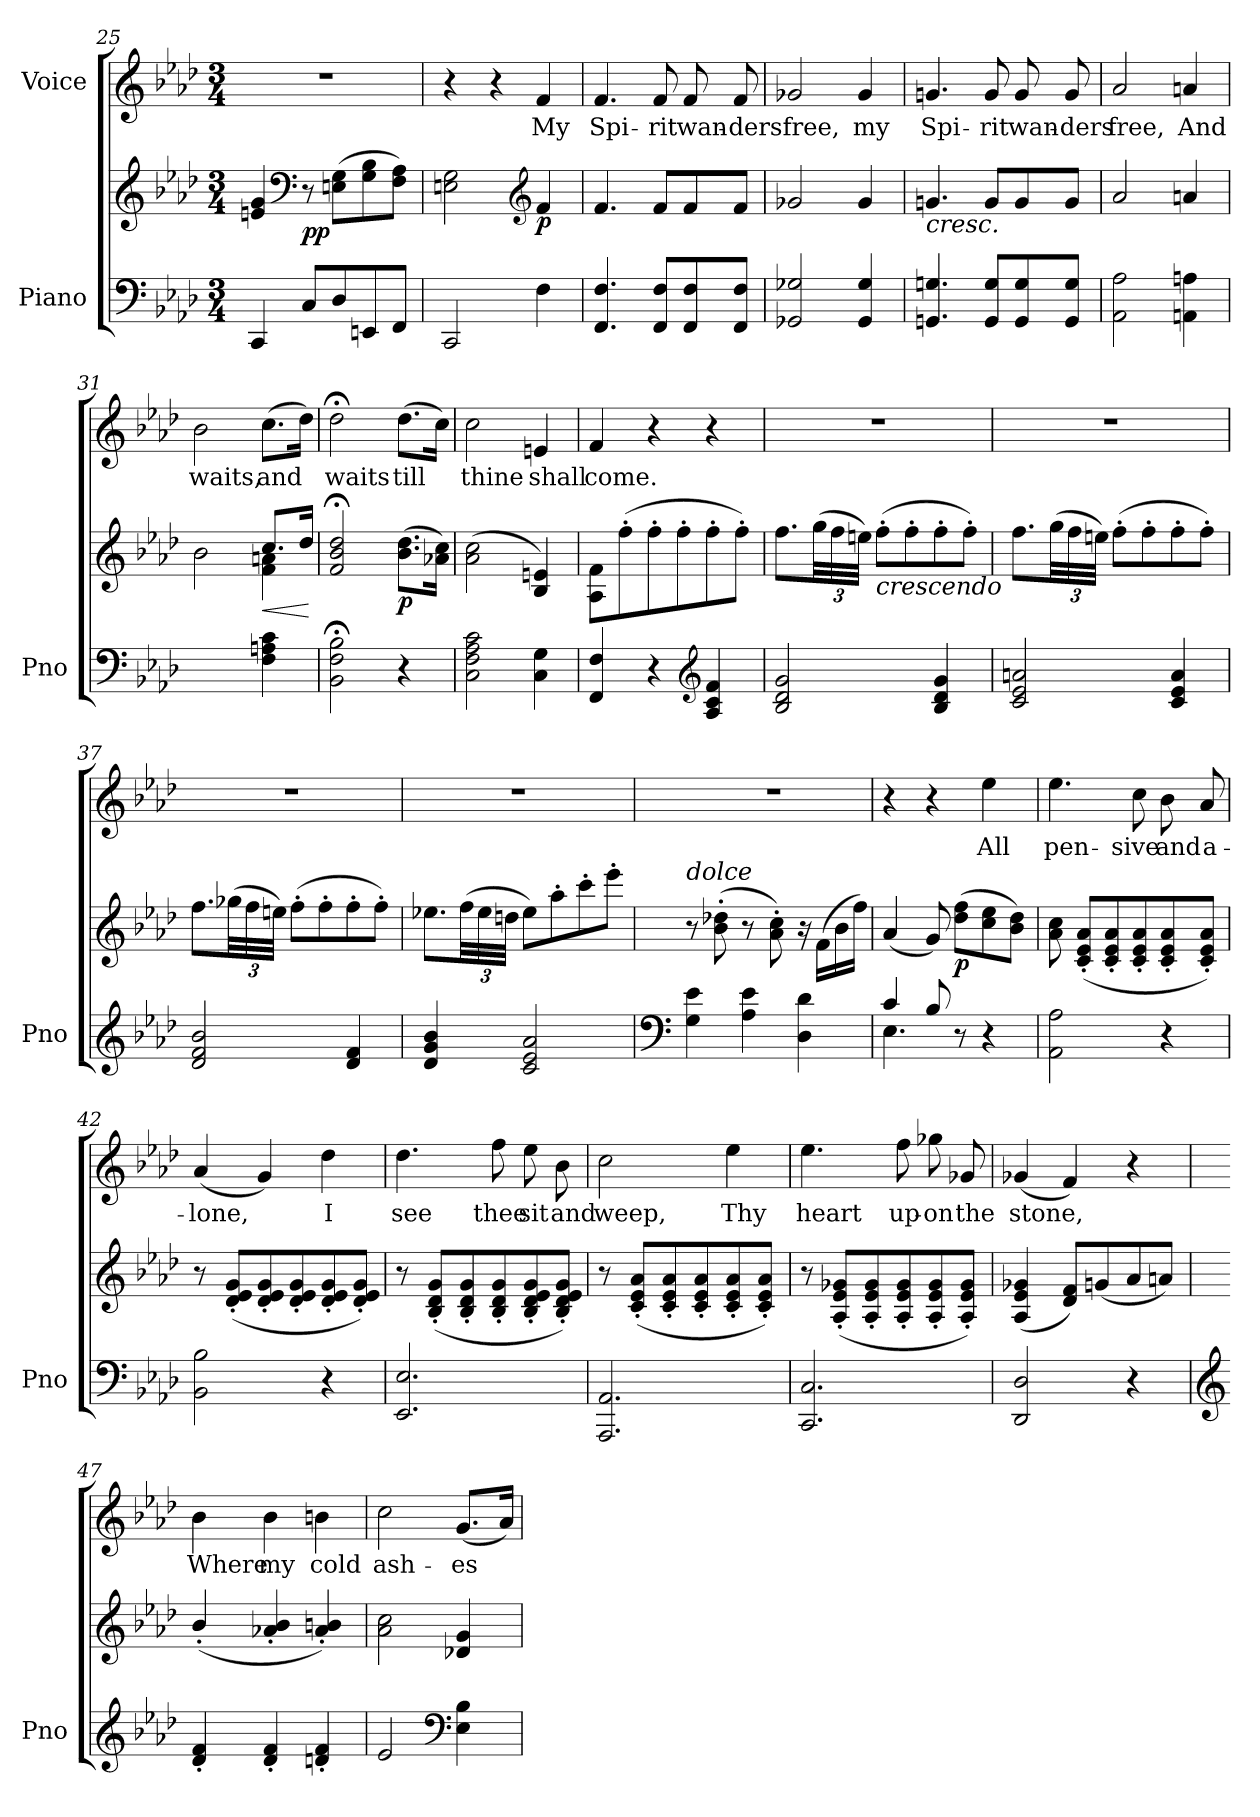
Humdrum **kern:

**kern	**kern	**dynam	**kern	**text
*part2	*part2	*part2	*part1	*part1
*staff3	*staff2	*staff2/3	*staff1	*staff1
*I"Piano	*	*	*I"Voice	*
*I'Pno	*	*	*	*
*clefF4	*clefG2	*	*clefG2	*
*k[b-e-a-d-]	*k[b-e-a-d-]	*	*k[b-e-a-d-]	*
*M3/4	*M3/4	*	*M3/4	*
=25	=25	=25	=25	=25
4CC/	4en/ 4g/	.	2.r	.
*	*clefF4	*	*	*
!	!	!LO:DY:b	!	!
8C/L	8r	pp	.	.
8D-/	(8En\ 8G\L	.	.	.
8EEn/	8G\ 8B-\	.	.	.
8FF/J	8F\ 8A-\J)	.	.	.
=26	=26	=26	=26	=26
2CC/	2En\ 2G\	.	4r	.
.	.	.	4r	.
*	*clefG2	*	*	*
!	!	!LO:DY:b	!	!
4F\	4f/	p	4f/	My
=27	=27	=27	=27	=27
4.FF/ 4.F/	4.f/	.	4.f/	Spi-
8FF/ 8F/L	8f/L	.	8f/	-rit
8FF/ 8F/	8f/	.	8f/	wan-
8FF/ 8F/J	8f/J	.	8f/	-ders
=28	=28	=28	=28	=28
2GG-X/ 2G-X/	2g-X/	.	2g-X/	free,
4GG-/ 4G-/	4g-/	.	4g-/	my
=29	=29	=29	=29	=29
!	!LO:TX:b:i:t=cresc.	!	!	!
4.GGn/ 4.Gn/	4.gn/	.	4.gn/	Spi-
8GG/ 8G/L	8g/L	.	8g/	-rit
8GG/ 8G/	8g/	.	8g/	wan-
8GG/ 8G/J	8g/J	.	8g/	-ders
=30	=30	=30	=30	=30
2AA-\ 2A-\	2a-/	.	2a-/	free,
4AAn\ 4An\	4an/	.	4an/	And
=31	=31	=31	=31	=31
*	*^	*	*	*
*	*	*^	*	*	*
2ryy	2ryy	2ryy	2b-\	.	2b-\	waits,
!	!	!	!	!LO:HP:b	!	!
4F\ 4An\ 4c\	8.cc/L	4f\ 4an\	4ryy	<	(8.cc\L	and
.	16dd-/Jk	.	.	.	16dd-\Jk)	.
*	*v	*v	*v	*	*	*
.	.	[	.	.
=32	=32	=32	=32	=32
2BB-\;< 2F\;< 2B-\;<	2f/;< 2b-/;< 2dd-/;<	.	2dd-;<\	waits
!	!	!LO:DY:b	!	!
4r	(8.b-\ 8.dd-\L	p	(8.dd-\L	till
.	16a-X\ 16cc\Jk)	.	16cc\Jk)	.
=33	=33	=33	=33	=33
2C\ 2F\ 2A-\ 2c\	(2a-\ 2cc\	.	2cc\	thine
4C\ 4G\	4B-/ 4en/)	.	4en/	shall
=34	=34	=34	=34	=34
4FF/ 4F/	8A-\ 8f\L	.	4f/	come.
.	(8ff'\	.	.	.
4r	8ff'\	.	4r	.
.	8ff'\	.	.	.
*clefG2	*	*	*	*
4A-/ 4c/ 4f/	8ff'\	.	4r	.
.	8ff'\J)	.	.	.
=35	=35	=35	=35	=35
2B-/ 2d-/ 2g/	8.ff\L	.	2.r	.
*	*Xbrackettup	*	*	*
.	(48gg\LL	.	.	.
.	48ff\	.	.	.
.	48een\JJJ)	.	.	.
!	!LO:TX:b:i:t=crescendo	!	!	!
.	(8ff'\L	.	.	.
.	8ff'\	.	.	.
4B-/ 4d-/ 4g/	8ff'\	.	.	.
.	8ff'\J)	.	.	.
=36	=36	=36	=36	=36
2c/ 2e-/ 2an/	8.ff\L	.	2.r	.
.	(48gg\LL	.	.	.
.	48ff\	.	.	.
.	48een\JJJ)	.	.	.
.	(8ff'\L	.	.	.
.	8ff'\	.	.	.
4c/ 4e-/ 4a/	8ff'\	.	.	.
.	8ff'\J)	.	.	.
=37	=37	=37	=37	=37
2d-/ 2f/ 2b-/	8.ff\L	.	2.r	.
.	(48gg-X\LL	.	.	.
.	48ff\	.	.	.
.	48een\JJJ)	.	.	.
.	(8ff'\L	.	.	.
.	8ff'\	.	.	.
4d-/ 4f/	8ff'\	.	.	.
.	8ff'\J)	.	.	.
=38	=38	=38	=38	=38
4d-/ 4g/ 4b-/	8.ee-X\L	.	2.r	.
.	(48ff\LL	.	.	.
.	48ee-\	.	.	.
.	48ddn\JJJ	.	.	.
2c/ 2e-/ 2a-/	8ee-\L)	.	.	.
.	8aa-'\	.	.	.
.	8ccc'\	.	.	.
.	8eee-'\J	.	.	.
=39	=39	=39	=39	=39
*clefF4	*	*	*	*
!	!LO:TX:i:t=dolce	!	!	!
4G\ 4e-\	8r	.	2.r	.
.	(8b-\' 8dd-X\'	.	.	.
4A-\ 4e-\	8r	.	.	.
.	8a-\' 8cc\')	.	.	.
4D-\ 4d-\	16r	.	.	.
.	(16f\LL	.	.	.
.	16b-\	.	.	.
.	16ff\JJ)	.	.	.
=40	=40	=40	=40	=40
*^	*	*	*	*
4c/	4.E-\	(4a-/	.	4r	.
8B-/	.	8g/)	.	4r	.
!	!	!	!LO:DY:b	!	!
8r	8ryy	(8dd-\ 8ff\L	p	.	.
4r	4ryy	8cc\ 8ee-\	.	4ee-\	All
.	.	8b-\ 8dd-\J)	.	.	.
*v	*v	*	*	*	*
=41	=41	=41	=41	=41
2AA-\ 2A-\	8a-\ 8cc\	.	4.ee-\	pen-
.	(8c/' 8e-/' 8a-/'L	.	.	.
.	8c/' 8e-/' 8a-/'	.	.	.
.	8c/' 8e-/' 8a-/'	.	8cc\	-sive
4r	8c/' 8e-/' 8a-/'	.	8b-\	and
.	8c/' 8e-/' 8a-/'J)	.	8a-/	a-
=42	=42	=42	=42	=42
2BB-\ 2B-\	8r	.	(4a-/	-lone,
.	(8d-/' 8e-/' 8g/'L	.	.	.
.	8d-/' 8e-/' 8g/'	.	4g/)	.
.	8d-/' 8e-/' 8g/'	.	.	.
4r	8d-/' 8e-/' 8g/'	.	4dd-\	I
.	8d-/' 8e-/' 8g/'J)	.	.	.
=43	=43	=43	=43	=43
2.EE-/ 2.E-/	8r	.	4.dd-\	see
.	(8B-/' 8d-/' 8g/'L	.	.	.
.	8B-/' 8d-/' 8g/'	.	.	.
.	8B-/' 8d-/' 8g/'	.	8ff\	thee
.	8B-/' 8d-/' 8e-/' 8g/'	.	8ee-\	sit
.	8B-/' 8d-/' 8e-/' 8g/'J)	.	8b-\	and
=44	=44	=44	=44	=44
2.AAA-/ 2.AA-/	8r	.	2cc\	weep,
.	(8c/' 8e-/' 8a-/'L	.	.	.
.	8c/' 8e-/' 8a-/'	.	.	.
.	8c/' 8e-/' 8a-/'	.	.	.
.	8c/' 8e-/' 8a-/'	.	4ee-\	Thy
.	8c/' 8e-/' 8a-/'J)	.	.	.
=45	=45	=45	=45	=45
2.CC/ 2.C/	8r	.	4.ee-\	heart
.	(8A-/' 8e-/' 8g-X/'L	.	.	.
.	8A-/' 8e-/' 8g-/'	.	.	.
.	8A-/' 8e-/' 8g-/'	.	8ff\	up-
.	8A-/' 8e-/' 8g-/'	.	8gg-X\	-on
.	8A-/' 8e-/' 8g-/'J)	.	8g-X/	the
=46	=46	=46	=46	=46
2DD-/ 2D-/	(4A-/ 4e-/ 4g-X/	.	(4g-X/	stone,
.	8d-/ 8f/L)	.	4f/)	.
.	(8gn/	.	.	.
4r	8a-/	.	4r	.
.	8an/J)	.	.	.
=47	=47	=47	=47	=47
*clefG2	*	*	*	*
4d-/' 4f/'	(<4b-'</	.	4b-\	Where
4d-/' 4f/'	4a-X/' 4b-/'	.	4b-\	my
4dn/' 4f/'	4a-/' 4bn/')	.	4bn\	cold
=48	=48	=48	=48	=48
2e-/	2a-\ 2cc\	.	2cc\	ash-
*clefF4	*	*	*	*
4E-\ 4B-\	4d-X/ 4g/	.	(8.g/L	-es
.	.	.	16a-/Jk)	.
=	=	=	=	=
*-	*-	*-	*-	*-
